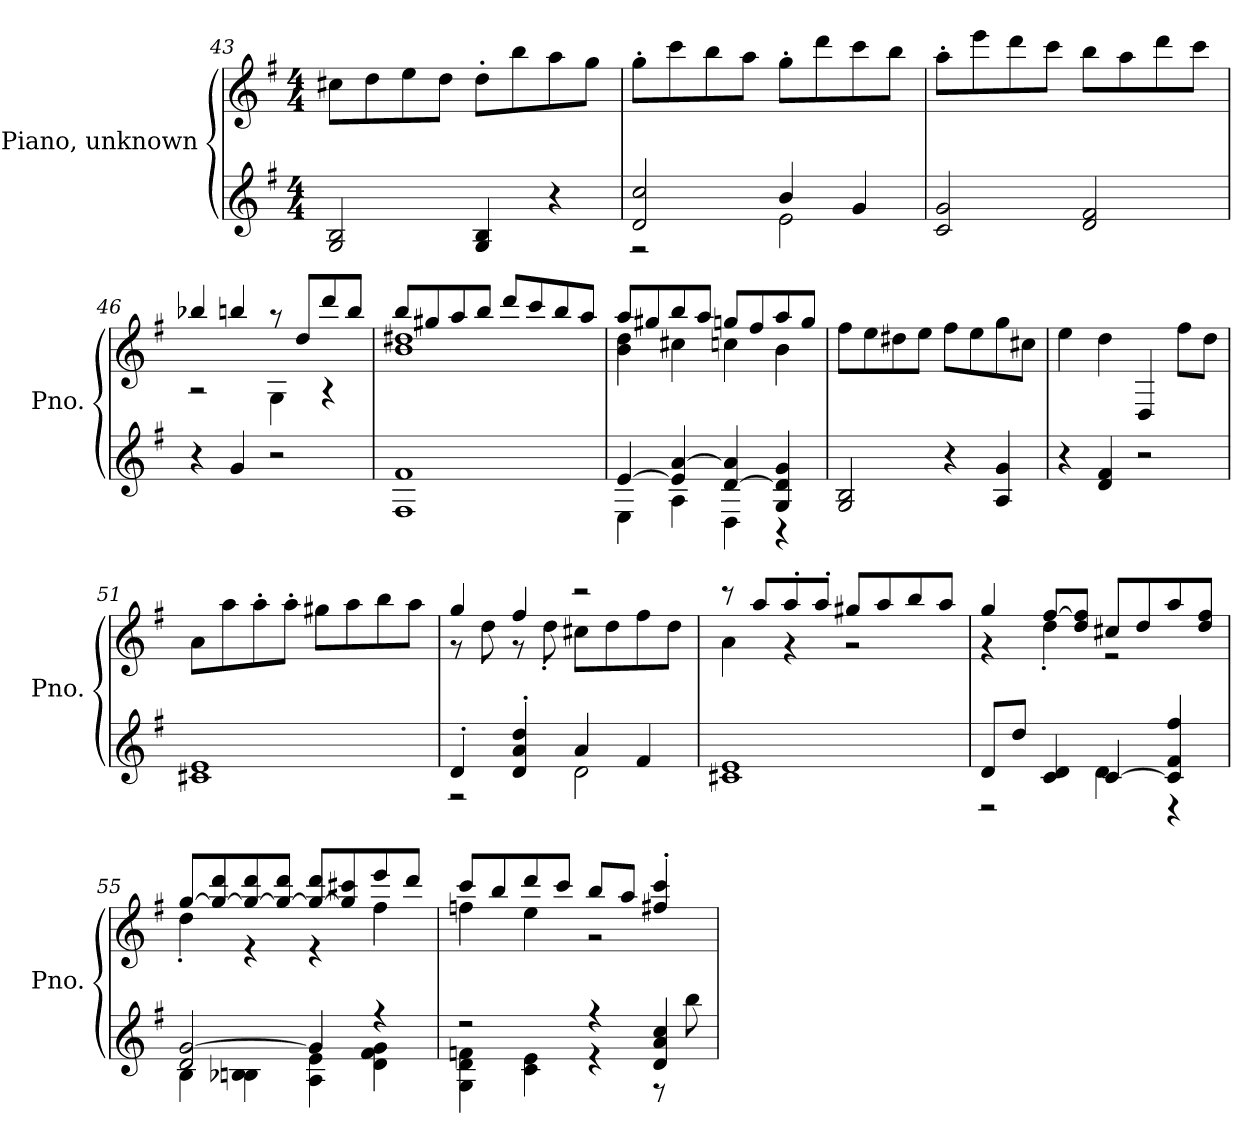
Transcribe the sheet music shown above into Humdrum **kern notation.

**kern	**kern
*part1	*part1
*staff2	*staff1
*I"Piano, unknown	*
*I'Pno.	*
!!LO:LB:g=z
*clefG2	*clefG2
*k[f#]	*k[f#]
*M4/4	*M4/4
=43	=43
2G/ 2B/	8cc#X\L
.	8dd\
.	8ee\
.	8dd\J
4G/ 4B/	8dd'\L
.	8bb\
4r	8aa\
.	8gg\J
=44	=44
*^	*
2d/ 2cc/	2r	8gg'\L
.	.	8ccc\
.	.	8bb\
.	.	8aa\J
4b/	2e\	8gg'\L
.	.	8ddd\
4g/	.	8ccc\
.	.	8bb\J
*v	*v	*
=45	=45
2c/ 2g/	8aa'\L
.	8eee\
.	8ddd\
.	8ccc\J
2d/ 2f#/	8bb\L
.	8aa\
.	8ddd\
.	8ccc\J
=46	=46
*	*^
4r	4bb-X/	2r
4g/	4bbn/	.
2r	8r	4G\
.	8dd/L	.
.	8ddd/	4r
.	8bb/J	.
!!LO:PB:g=z	!!
=47	=47	=47
1F# 1f#	8bb/L	1b 1dd#X
.	8gg#X/	.
.	8aa/	.
.	8bb/J	.
.	8ddd/L	.
.	8ccc/	.
.	8bb/	.
.	8aa/J	.
=48	=48	=48
*^	*	*
[4e/	4E\	8aa/L	4b\ 4dd\
.	.	8gg#X/	.
4e/] [4a/	4A\	8bb/	4cc#X\
.	.	8aa/J	.
[4d/ 4a/]	4D\	8ggn/L	4ccn\
.	.	8ff#/	.
4G/ 4d/] 4g/	4r	8aa/	4b\
.	.	8gg/J	.
*v	*v	*	*
*	*v	*v
=49	=49
2G/ 2B/	8ff#\L
.	8ee\
.	8dd#X\
.	8ee\J
4r	8ff#\L
.	8ee\
4A/ 4g/	8gg\
.	8cc#X\J
=50	=50
4r	4ee\
4d/ 4f#/	4dd\
2r	4D/
.	8ff#\L
.	8dd\J
!!LO:LB:g=z
=51	=51
1c#X 1e	8a\L
.	8aa\
.	8aa'\
.	8aa'\J
.	8gg#X\L
.	8aa\
.	8bb\
.	8aa\J
=52	=52
*^	*^
4d'/	2r	4gg/	8r
.	.	.	8dd\
4d/' 4a/' 4dd/'	.	4ff#/	8r
.	.	.	8dd'\
4a/	2d\	2r	8cc#X\L
.	.	.	8dd\
4f#/	.	.	8ff#\
.	.	.	8dd\J
*v	*v	*	*
=53	=53	=53
1c#X 1e	8r	4a\
.	8aa/L	.
.	8aa'/	4r
.	8aa'/J	.
.	8gg#X/L	2r
.	8aa/	.
.	8bb/	.
.	8aa/J	.
=54	=54	=54
*^	*	*
8d/L	2r	4gg/	4r
8dd/J	.	.	.
4c/ 4d/	.	[8ff#/L	4dd'\
.	.	8dd/ 8ff#/]J	.
[4c/	4d\	8cc#X/L	2r
.	.	8dd/	.
4c/] 4f#/ 4ff#/	4r	8aa/	.
.	.	8dd/ 8ff#/J	.
!!LO:LB:g=z	!!
=55	=55	=55	=55
2d/ [2g/	4B\	[8gg/L	4dd'\
.	.	8gg/_ 8ddd/	.
.	4B-X\ 4Bn\	8gg/_ 8ddd/	4r
.	.	8gg/_ 8ddd/J	.
4g/]	4A\ 4e\	8gg/_ 8ddd/L	4r
.	.	8gg/] 8ccc#X/	.
4r	4d\ 4f#\ 4g\	8eee/	4ff#\
.	.	8ddd/J	.
=56	=56	=56	=56
2r	4G\ 4d\ 4fn\	8ccc/L	4ffn\
.	.	8bb/	.
.	4c\ 4e\	8ddd/	4ee\
.	.	8ccc/J	.
4r	4r	8bb/L	2r
.	.	8aa/J	.
4d/ 4a/ 4cc/	8r	4ff#X/' 4ccc/'	.
.	8bb\	.	.
*v	*v	*	*
*	*v	*v
=	=
*-	*-
